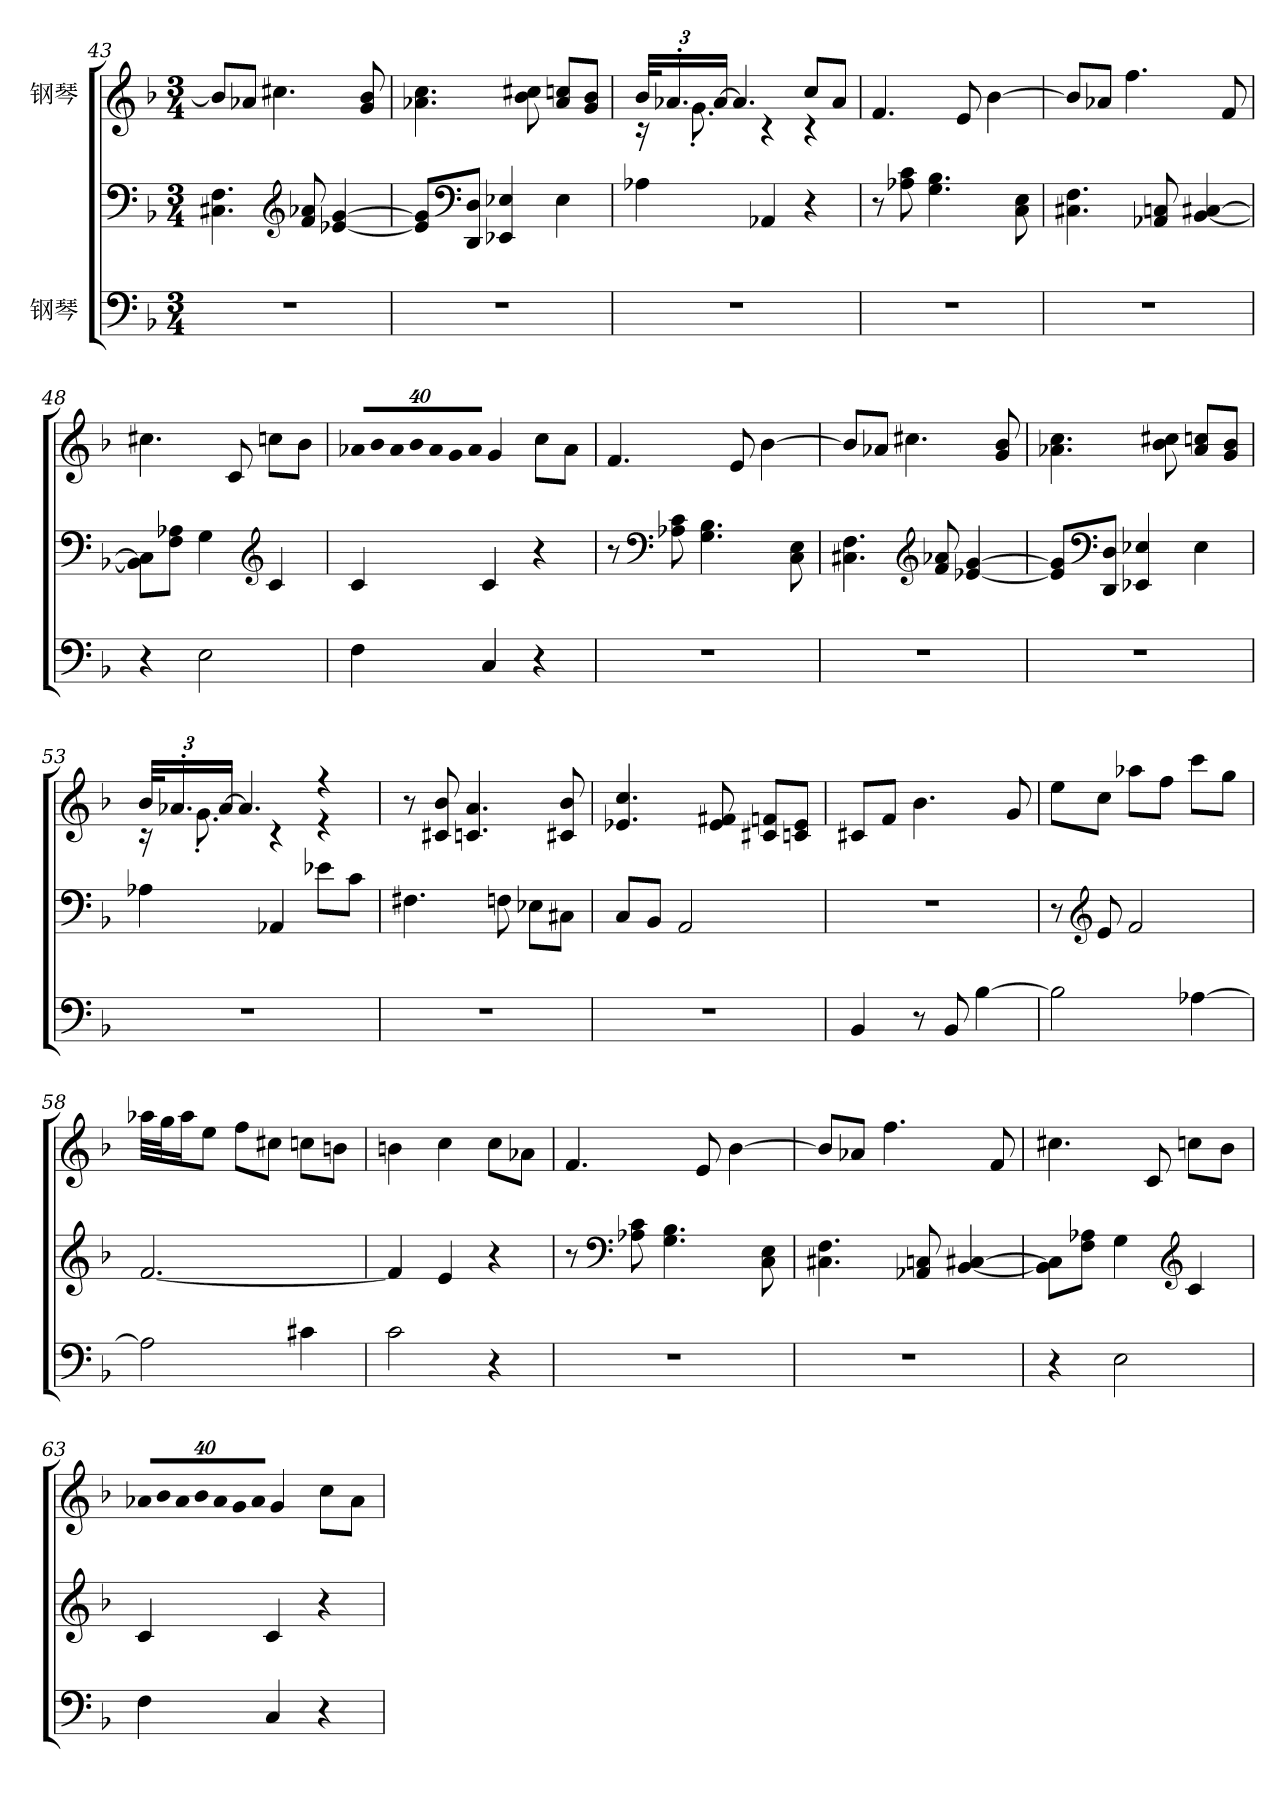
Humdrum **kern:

**kern	**kern	**kern
*part2	*part2	*part1
*staff3	*staff2	*staff1
*I"钢琴	*	*I"钢琴
*clefF4	*clefF4	*clefG2
*k[b-]	*k[b-]	*k[b-]
*M3/4	*M3/4	*M3/4
=43	=43	=43
2.r	4.C#X\ 4.F\	8b-/L]
.	.	8a-X/J
.	.	4.cc#X\
*	*clefG2	*
.	8f/ 8a-X/	.
.	[4e-X/ [4g/	.
.	.	8g/ 8b-/
=44	=44	=44
2.r	8e-/] 8g/]L	4.a-X\ 4.cc\
*	*clefF4	*
.	8DD/ 8D/J	.
.	4EE-X/ 4E-X/	.
.	.	8b-\ 8cc#X\
.	4E-\	8a-/ 8ccn/L
.	.	8g/ 8b-/J
=45	=45	=45
*	*	*Xbrackettup
*	*	*^
2.r	4A-X\	48b-/KLL	16r
.	.	24.a-X'/	.
.	.	.	8.g'\
.	.	[24a-/JJ	.
.	.	4.a-/]	.
.	4AA-X/	.	4r
.	4r	8cc/L	4r
.	.	8a-/J	.
*	*	*v	*v
!!LO:PB:g=z
=46	=46	=46
2.r	8r	4.f/
.	8A-X\ 8c\	.
.	4.G\ 4.B-\	.
.	.	8e/
.	.	[4b-\
.	8C\ 8E\	.
=47	=47	=47
2.r	4.C#X\ 4.F\	8b-/L]
.	.	8a-X/J
.	.	4.ff\
.	8AA-X/ 8Cn/	.
.	[4BB-/ [4C#X/	.
.	.	8f/
=48	=48	=48
4r	8BB-\] 8C#\]L	4.cc#X\
.	8F\ 8A-X\J	.
2E\	4G\	.
.	.	8c/
*	*clefG2	*
.	4c/	8ccn\L
.	.	8b-\J
=49	=49	=49
!	!	!LO:N:vis=32
4F\	4c/	640%23a-X/LLL
!	!	!LO:N:vis=32
.	.	640%23b-/
!	!	!LO:N:vis=32
.	.	640%23a-/
!	!	!LO:N:vis=32
.	.	640%23b-/
!	!	!LO:N:vis=32
.	.	640%23a-/
!	!	!LO:N:vis=32
.	.	640%23g/
!	!	!LO:N:vis=32
.	.	640%23a-/JJJ
4C/	4c/	.
.	.	4g/
4r	4r	.
.	.	8cc\L
.	.	8a-\J
640ryy	640ryy	.
=50	=50	=50
2.r	8r	4.f/
*	*clefF4	*
.	8A-X\ 8c\	.
.	4.G\ 4.B-\	.
.	.	8e/
.	.	[4b-\
.	8C\ 8E\	.
!!LO:LB:g=z
=51	=51	=51
2.r	4.C#X\ 4.F\	8b-/L]
.	.	8a-X/J
.	.	4.cc#X\
*	*clefG2	*
.	8f/ 8a-X/	.
.	[4e-X/ [4g/	.
.	.	8g/ 8b-/
=52	=52	=52
2.r	8e-/] 8g/]L	4.a-X\ 4.cc\
*	*clefF4	*
.	8DD/ 8D/J	.
.	4EE-X/ 4E-X/	.
.	.	8b-\ 8cc#X\
.	4E-\	8a-/ 8ccn/L
.	.	8g/ 8b-/J
=53	=53	=53
*	*	*^
2.r	4A-X\	48b-/KLL	16r
.	.	24.a-X'/	.
.	.	.	8.g'\
.	.	[24a-/JJ	.
.	.	4.a-/]	.
.	4AA-X/	.	4r
.	8e-X\L	4r	4r
.	8c\J	.	.
*	*	*v	*v
!!LO:LB:g=z
=54	=54	=54
2.r	4.F#X\	8r
.	.	8c#X/ 8b-/
.	.	4.cn/ 4.a/
.	8Fn\	.
.	8E-X\L	.
.	8C#X\J	8c#X/ 8b-/
=55	=55	=55
2.r	8C/L	4.e-X/ 4.cc/
.	8BB-/J	.
.	2AA/	.
.	.	8e-/ 8f#X/
.	.	8c#X/ 8fn/L
.	.	8cn/ 8e-/J
=56	=56	=56
4BB-/	2.r	8c#X/L
.	.	8f/J
8r	.	4.b-\
8BB-/	.	.
[4B-\	.	.
.	.	8g/
=57	=57	=57
2B-\]	8r	8ee\L
*	*clefG2	*
.	8e/	8cc\J
.	2f/	8aa-X\L
.	.	8ff\J
[4A-X\	.	8ccc\L
.	.	8gg\J
!!LO:LB:g=z
=58	=58	=58
2A-\]	[2.f/	32aa-X\LLL
.	.	32gg\J
.	.	16aa-\J
.	.	8ee\J
.	.	8ff\L
.	.	8cc#X\J
4c#X\	.	8ccn\L
.	.	8bn\J
=59	=59	=59
2c\	4f/]	4bn\
.	4e/	4cc\
4r	4r	8cc\L
.	.	8a-X\J
=60	=60	=60
2.r	8r	4.f/
*	*clefF4	*
.	8A-X\ 8c\	.
.	4.G\ 4.B-\	.
.	.	8e/
.	.	[4b-\
.	8C\ 8E\	.
=61	=61	=61
2.r	4.C#X\ 4.F\	8b-/L]
.	.	8a-X/J
.	.	4.ff\
.	8AA-X/ 8Cn/	.
.	[4BB-/ [4C#X/	.
.	.	8f/
=62	=62	=62
4r	8BB-\] 8C#\]L	4.cc#X\
.	8F\ 8A-X\J	.
2E\	4G\	.
.	.	8c/
*	*clefG2	*
.	4c/	8ccn\L
.	.	8b-\J
!!LO:PB:g=z
=63	=63	=63
!	!	!LO:N:vis=32
4F\	4c/	640%23a-X/LLL
!	!	!LO:N:vis=32
.	.	640%23b-/
!	!	!LO:N:vis=32
.	.	640%23a-/
!	!	!LO:N:vis=32
.	.	640%23b-/
!	!	!LO:N:vis=32
.	.	640%23a-/
!	!	!LO:N:vis=32
.	.	640%23g/
!	!	!LO:N:vis=32
.	.	640%23a-/JJJ
4C/	4c/	.
.	.	4g/
4r	4r	.
.	.	8cc\L
.	.	8a-\J
640ryy	640ryy	.
=	=	=
*-	*-	*-
